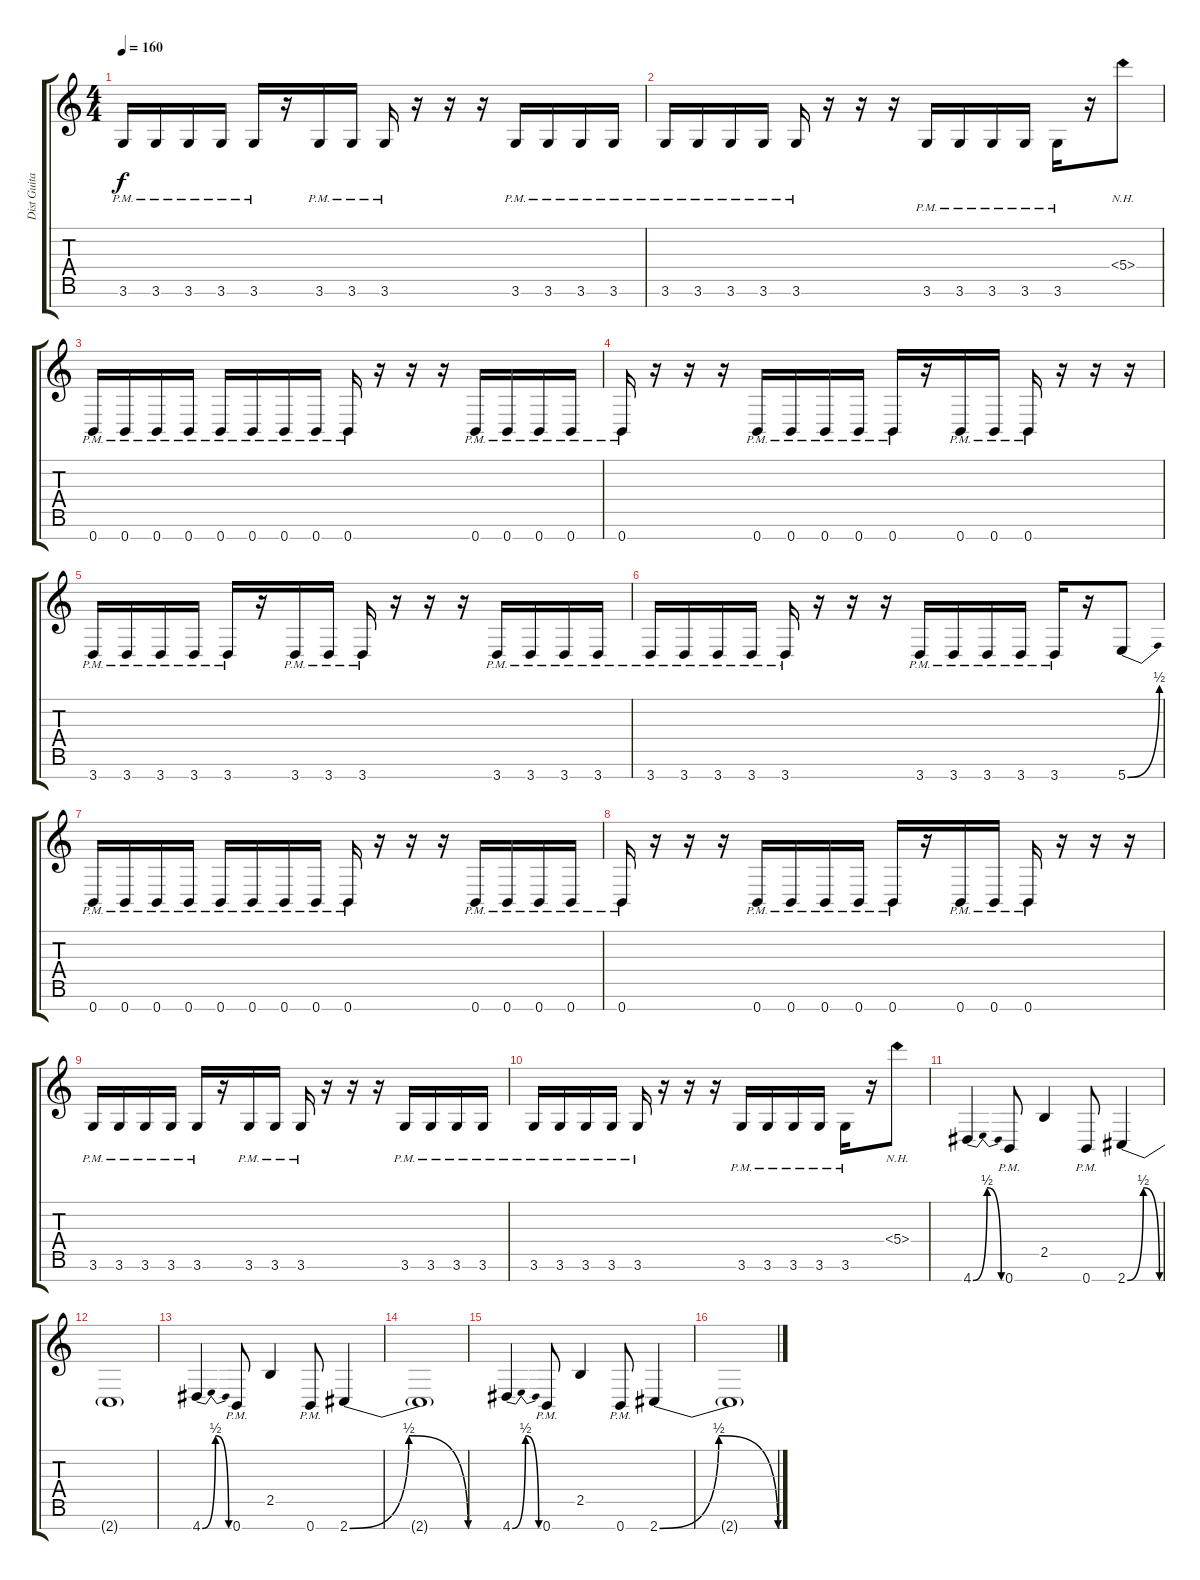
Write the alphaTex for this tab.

\track ("Dist Guitar L" "Dist Guita") {instrument overdrivenguitar}
\staff {score tabs}
\tuning (E4 B3 G3 D3 A2 E2 B1) {hide}
\ts (4 4)
\tempo 160
\clef g2
\ks c
3.6{pm}.16{dy f} 3.6{pm}.16 3.6{pm}.16 3.6{pm}.16 3.6{pm}.16 r.16 3.6{pm}.16 3.6{pm}.16 3.6{pm}.16 r.16 r.16 r.16 3.6{pm}.16 3.6{pm}.16 3.6{pm}.16 3.6{pm}.16 |
3.6{pm}.16 3.6{pm}.16 3.6{pm}.16 3.6{pm}.16 3.6{pm}.16 r.16 r.16 r.16 3.6{pm}.16 3.6{pm}.16 3.6{pm}.16 3.6{pm}.16 3.6{pm}.16 r.16 5.4{nh}.8 |
0.7{pm}.16 0.7{pm}.16 0.7{pm}.16 0.7{pm}.16 0.7{pm}.16 0.7{pm}.16 0.7{pm}.16 0.7{pm}.16 0.7{pm}.16 r.16 r.16 r.16 0.7{pm}.16 0.7{pm}.16 0.7{pm}.16 0.7{pm}.16 |
0.7{pm}.16 r.16 r.16 r.16 0.7{pm}.16 0.7{pm}.16 0.7{pm}.16 0.7{pm}.16 0.7{pm}.16 r.16 0.7{pm}.16 0.7{pm}.16 0.7{pm}.16 r.16 r.16 r.16 |
3.7{pm}.16 3.7{pm}.16 3.7{pm}.16 3.7{pm}.16 3.7{pm}.16 r.16 3.7{pm}.16 3.7{pm}.16 3.7{pm}.16 r.16 r.16 r.16 3.7{pm}.16 3.7{pm}.16 3.7{pm}.16 3.7{pm}.16 |
3.7{pm}.16 3.7{pm}.16 3.7{pm}.16 3.7{pm}.16 3.7{pm}.16 r.16 r.16 r.16 3.7{pm}.16 3.7{pm}.16 3.7{pm}.16 3.7{pm}.16 3.7{pm}.16 r.16 5.7{be (bend 0 0 60 2)}.8 |
0.7{pm}.16 0.7{pm}.16 0.7{pm}.16 0.7{pm}.16 0.7{pm}.16 0.7{pm}.16 0.7{pm}.16 0.7{pm}.16 0.7{pm}.16 r.16 r.16 r.16 0.7{pm}.16 0.7{pm}.16 0.7{pm}.16 0.7{pm}.16 |
0.7{pm}.16 r.16 r.16 r.16 0.7{pm}.16 0.7{pm}.16 0.7{pm}.16 0.7{pm}.16 0.7{pm}.16 r.16 0.7{pm}.16 0.7{pm}.16 0.7{pm}.16 r.16 r.16 r.16 |
3.6{pm}.16 3.6{pm}.16 3.6{pm}.16 3.6{pm}.16 3.6{pm}.16 r.16 3.6{pm}.16 3.6{pm}.16 3.6{pm}.16 r.16 r.16 r.16 3.6{pm}.16 3.6{pm}.16 3.6{pm}.16 3.6{pm}.16 |
3.6{pm}.16 3.6{pm}.16 3.6{pm}.16 3.6{pm}.16 3.6{pm}.16 r.16 r.16 r.16 3.6{pm}.16 3.6{pm}.16 3.6{pm}.16 3.6{pm}.16 3.6{pm}.16 r.16 5.4{nh}.8 |
4.7{be (bendrelease 0 0 30 2 30 2 60 0)}.4 0.7{pm}.8 2.5.4 0.7{pm}.8 2.7{be (bendrelease 0 0 30 2 30 2 60 0)}.4 |
2.7{t}.1 |
4.7{be (bendrelease 0 0 30 2 30 2 60 0)}.4 0.7{pm}.8 2.5.4 0.7{pm}.8 2.7{be (bendrelease 0 0 30 2 30 2 60 0)}.4 |
2.7{t}.1 |
4.7{be (bendrelease 0 0 30 2 30 2 60 0)}.4 0.7{pm}.8 2.5.4 0.7{pm}.8 2.7{be (bendrelease 0 0 30 2 30 2 60 0)}.4 |
2.7{t}.1
